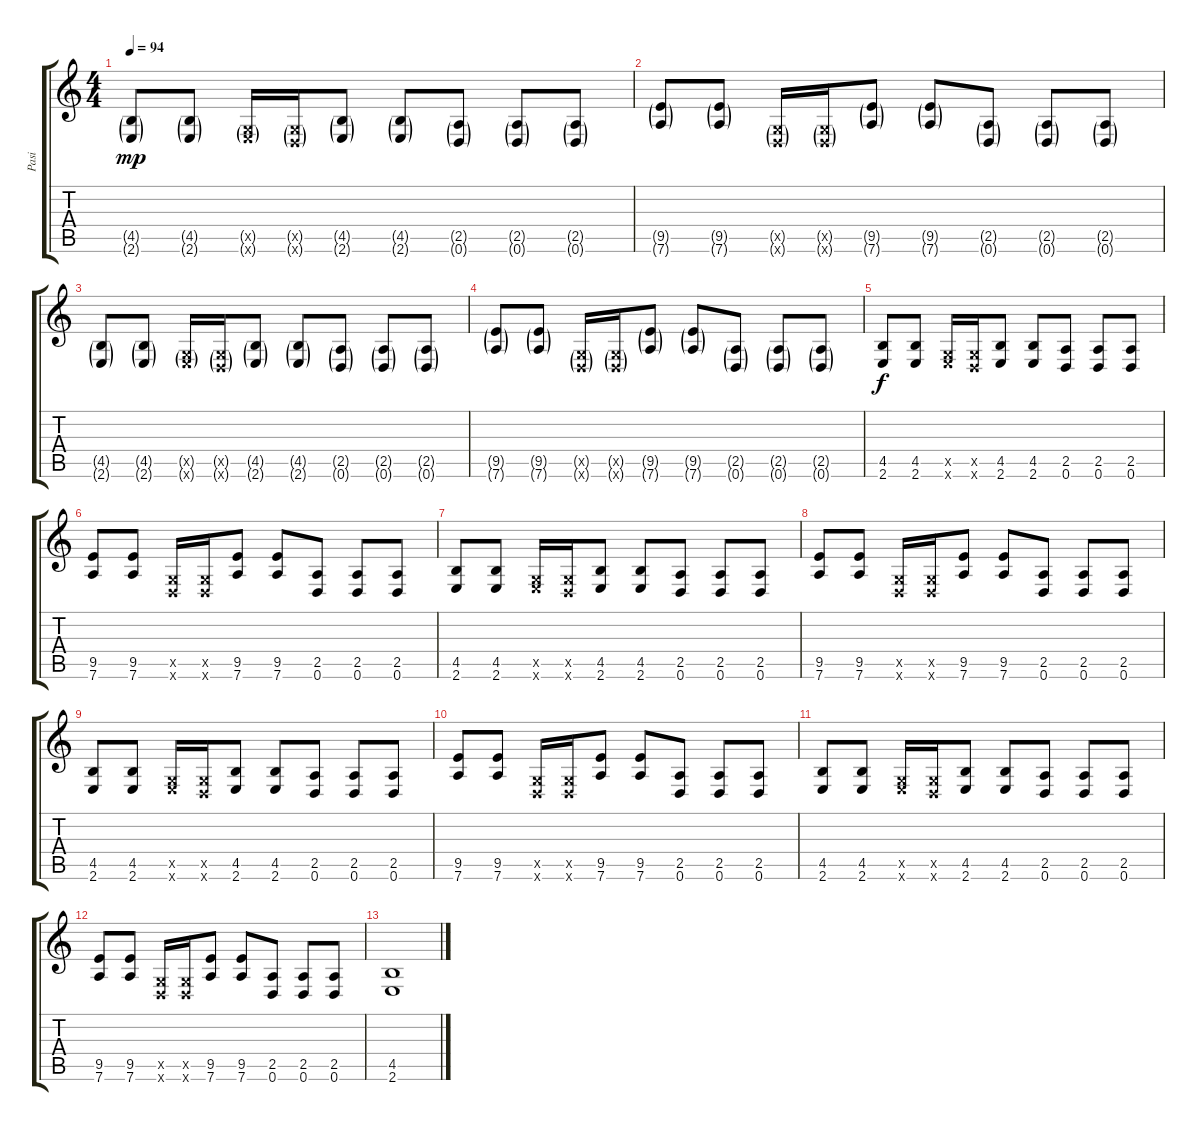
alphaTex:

\track ("Pasi " "Pasi ") {instrument overdrivenguitar}
\staff {score tabs}
\tuning (D4 A3 F3 C3 G2 D2) {hide}
\ts (4 4)
\tempo 94
\clef g2
\ks c
(4.5{g} 2.6{g}).8{dy mp instrument overdrivenguitar} (4.5{g} 2.6{g}).8 (0.5{g x} 2.6{g x}).16 (0.5{g x} 0.6{g x}).16 (4.5{g} 2.6{g}).8 (4.5{g} 2.6{g}).8 (2.5{g} 0.6{g}).8 (2.5{g} 0.6{g}).8 (2.5{g} 0.6{g}).8 |
(9.5{g} 7.6{g}).8 (9.5{g} 7.6{g}).8 (0.5{g x} 0.6{g x}).16 (0.5{g x} 0.6{g x}).16 (9.5{g} 7.6{g}).8 (9.5{g} 7.6{g}).8 (2.5{g} 0.6{g}).8 (2.5{g} 0.6{g}).8 (2.5{g} 0.6{g}).8 |
(4.5{g} 2.6{g}).8 (4.5{g} 2.6{g}).8 (0.5{g x} 2.6{g x}).16 (0.5{g x} 0.6{g x}).16 (4.5{g} 2.6{g}).8 (4.5{g} 2.6{g}).8 (2.5{g} 0.6{g}).8 (2.5{g} 0.6{g}).8 (2.5{g} 0.6{g}).8 |
(9.5{g} 7.6{g}).8 (9.5{g} 7.6{g}).8 (0.5{g x} 0.6{g x}).16 (0.5{g x} 0.6{g x}).16 (9.5{g} 7.6{g}).8 (9.5{g} 7.6{g}).8 (2.5{g} 0.6{g}).8 (2.5{g} 0.6{g}).8 (2.5{g} 0.6{g}).8 |
(4.5 2.6).8{dy f} (4.5 2.6).8 (0.5{x} 2.6{x}).16 (0.5{x} 0.6{x}).16 (4.5 2.6).8 (4.5 2.6).8 (2.5 0.6).8 (2.5 0.6).8 (2.5 0.6).8 |
(9.5 7.6).8 (9.5 7.6).8 (0.5{x} 0.6{x}).16 (0.5{x} 0.6{x}).16 (9.5 7.6).8 (9.5 7.6).8 (2.5 0.6).8 (2.5 0.6).8 (2.5 0.6).8 |
(4.5 2.6).8 (4.5 2.6).8 (0.5{x} 2.6{x}).16 (0.5{x} 0.6{x}).16 (4.5 2.6).8 (4.5 2.6).8 (2.5 0.6).8 (2.5 0.6).8 (2.5 0.6).8 |
(9.5 7.6).8 (9.5 7.6).8 (0.5{x} 0.6{x}).16 (0.5{x} 0.6{x}).16 (9.5 7.6).8 (9.5 7.6).8 (2.5 0.6).8 (2.5 0.6).8 (2.5 0.6).8 |
(4.5 2.6).8 (4.5 2.6).8 (0.5{x} 2.6{x}).16 (0.5{x} 0.6{x}).16 (4.5 2.6).8 (4.5 2.6).8 (2.5 0.6).8 (2.5 0.6).8 (2.5 0.6).8 |
(9.5 7.6).8 (9.5 7.6).8 (0.5{x} 0.6{x}).16 (0.5{x} 0.6{x}).16 (9.5 7.6).8 (9.5 7.6).8 (2.5 0.6).8 (2.5 0.6).8 (2.5 0.6).8 |
(4.5 2.6).8 (4.5 2.6).8 (0.5{x} 2.6{x}).16 (0.5{x} 0.6{x}).16 (4.5 2.6).8 (4.5 2.6).8 (2.5 0.6).8 (2.5 0.6).8 (2.5 0.6).8 |
(9.5 7.6).8 (9.5 7.6).8 (0.5{x} 0.6{x}).16 (0.5{x} 0.6{x}).16 (9.5 7.6).8 (9.5 7.6).8 (2.5 0.6).8 (2.5 0.6).8 (2.5 0.6).8 |
(4.5 2.6).1
